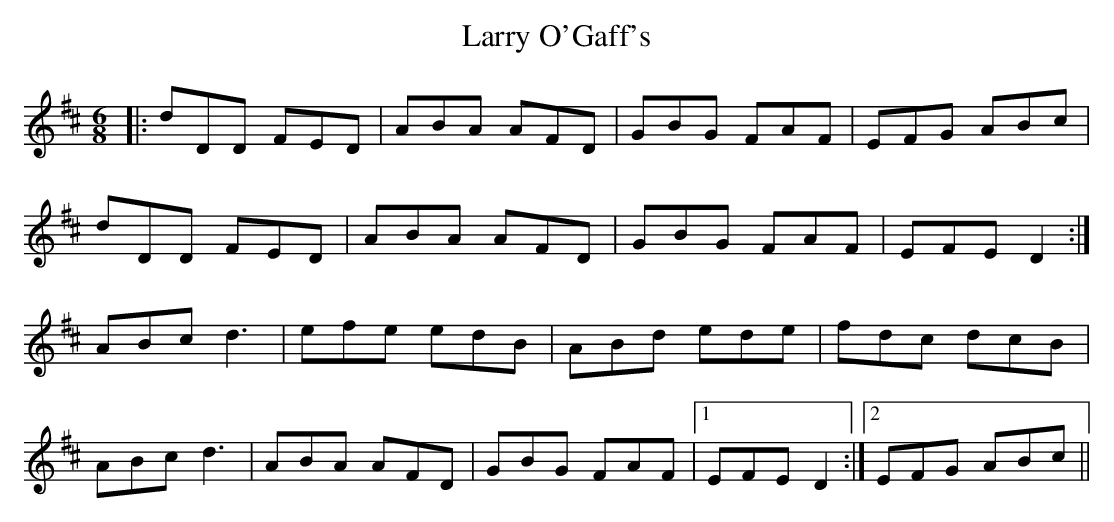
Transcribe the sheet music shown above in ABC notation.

X:1
T: Larry O'Gaff's
M: 6/8
L: 1/8
K: Dmaj
|:dDD FED|ABA AFD|GBG FAF|EFG ABc|
dDD FED|ABA AFD|GBG FAF|EFE D2:|
ABc d3|efe edB|ABd ede|fdc dcB|
ABc d3|ABA AFD|GBG FAF|1 EFE D2:|2 EFG ABc||
